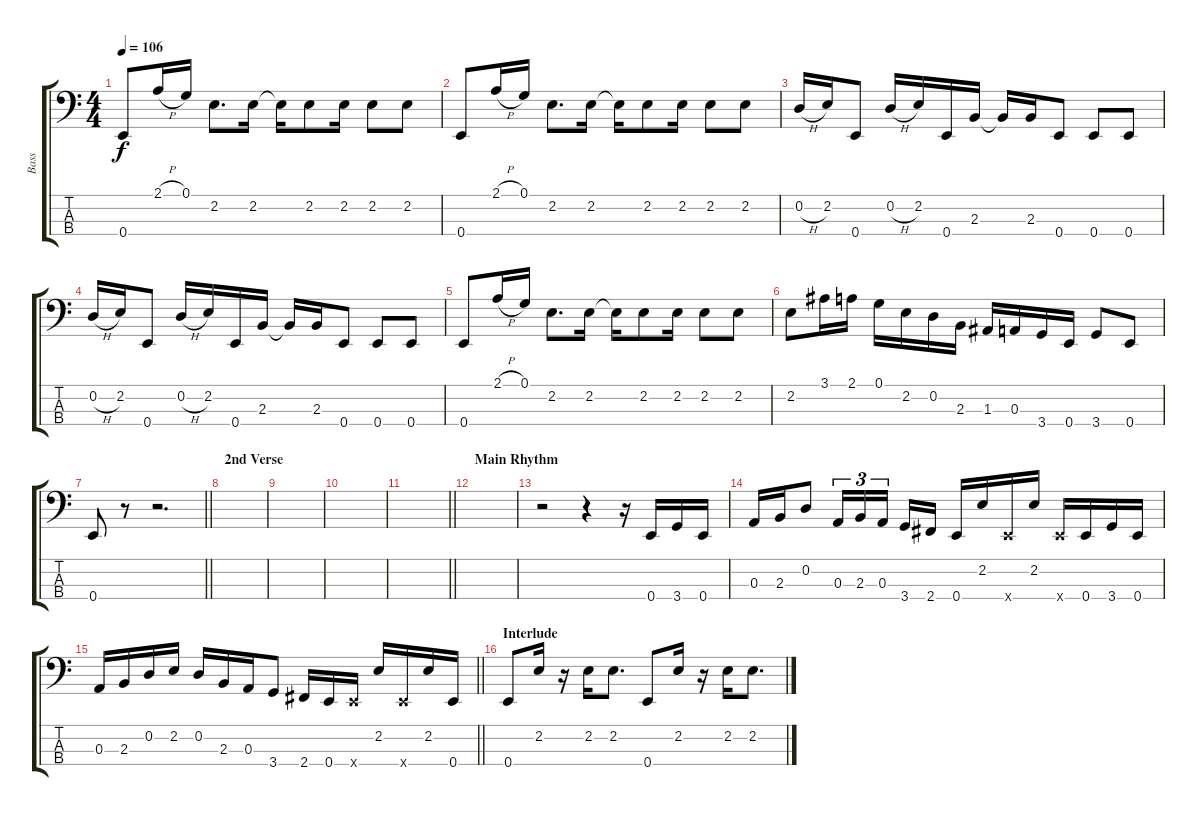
\track ("Bass" "Bass") {instrument electricbassfinger}
\staff {score tabs}
\tuning (G2 D2 A1 E1) {hide}
\ts (4 4)
\tempo 106
\clef f4
\ks c
0.4.8{dy f} 2.1{h}.16 0.1.16 2.2.8{d} 2.2.16 2.2{t}.16 2.2.8 2.2.16 2.2.8 2.2.8 |
0.4.8 2.1{h}.16 0.1.16 2.2.8{d} 2.2.16 2.2{t}.16 2.2.8 2.2.16 2.2.8 2.2.8 |
0.2{h}.16 2.2.16 0.4.8 0.2{h}.16 2.2.16 0.4.16 2.3.16 2.3{t}.16 2.3.16 0.4.8 0.4.8 0.4.8 |
0.2{h}.16 2.2.16 0.4.8 0.2{h}.16 2.2.16 0.4.16 2.3.16 2.3{t}.16 2.3.16 0.4.8 0.4.8 0.4.8 |
0.4.8 2.1{h}.16 0.1.16 2.2.8{d} 2.2.16 2.2{t}.16 2.2.8 2.2.16 2.2.8 2.2.8 |
2.2.8 3.1.16 2.1.16 0.1.16 2.2.16 0.2.16 2.3.16 1.3.16 0.3.16 3.4.16 0.4.16 3.4.8 0.4.8 |
\barLineRight lightlight
0.4.8 r.8 r.2{d} |
\section ("" "2nd Verse")
|
|
|
\barLineRight lightlight
|
\section ("" "Main Rhythm ")
|
r.2 r.4 r.16 0.4.16 3.4.16 0.4.16 |
0.3.16 2.3.16 0.2.8 0.3.16{tu (3 2)} 2.3.16{tu (3 2)} 0.3.16{tu (3 2) beam splitsecondary} 3.4.16 2.4.16 0.4.16 2.2.16 0.4{x}.16 2.2.16 0.4{x}.16 0.4.16 3.4.16 0.4.16 |
\barLineRight lightlight
0.3.16 2.3.16 0.2.16 2.2.16 0.2.16 2.3.16 0.3.16 3.4.8 2.4.16 0.4.16 0.4{x}.16 2.2.16 0.4{x}.16 2.2.16 0.4.16 |
\section ("" "Interlude")
0.4.8 2.2.16 r.16 2.2.16 2.2.8{d} 0.4.8 2.2.16 r.16 2.2.16 2.2.8{d}
